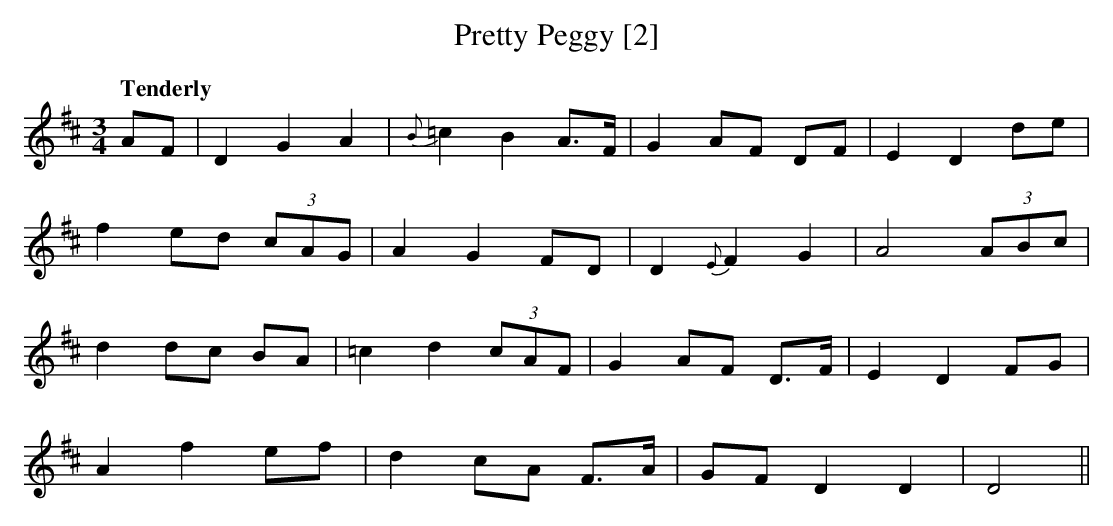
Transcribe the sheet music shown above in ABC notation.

X:1
T:Pretty Peggy [2]
M:3/4
L:1/8
Q:"Tenderly"
K:D
AF|D2G2A2|{B}=c2B2 A>F|G2 AF DF|E2D2 de|
f2 ed (3cAG|A2G2 FD|D2 {E}F2 G2|A4 (3ABc|
d2 dc BA|=c2 d2 (3cAF|G2 AF D>F|E2D2 FG|
A2f2 ef|d2 cA F>A|GF D2D2|D4||
